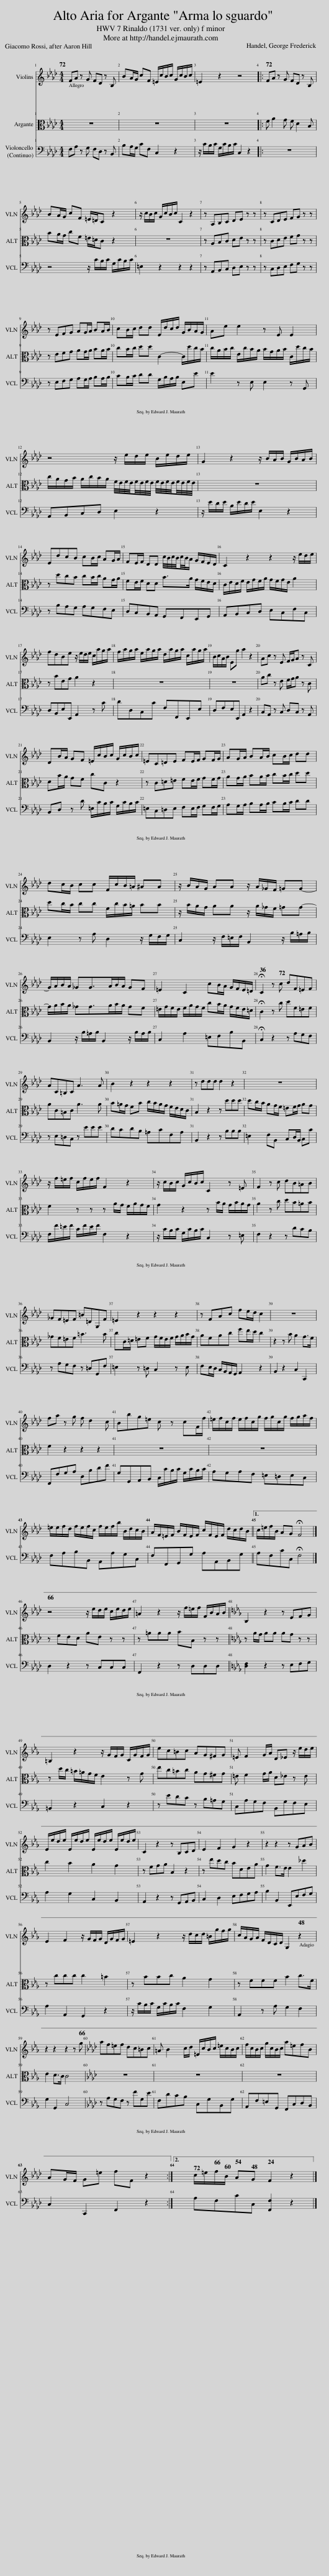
X:1
%%score 1 2 { ( 3 5 6 ) | 4 } 7 [ 8 9 ]
L:1/8
Q:1/4=72
M:4/4
I:linebreak $
K:Ab
V:1 treble
V:2 alto
V:3 treble
V:5 treble
V:6 treble
V:4 bass
V:7 bass
V:8 bass
V:9 bass-8
V:1
 FA z G FD z B, | BA/G/ cF =E/c/B/c/ G/c/B/c/ | =E2 z2 z4 |:[Q:1/4=72] FA z G FD z B, |$ BA/G/ cF =E/=D/C z2 | %5
 z/ c/B/c/ G/c/B/c/ C2 z2 | z A,B,C DE z z | z CDE FG z z |$ z EFG AG/A/ BA/B/ | cB/c/ dd E/d/c/d/ G/B/A/G/ | %10
 Ae e2 z E E2 |$ z4 z/ e/d/e/ B/e/d/e/ | G2 z2 z/ B/A/B/ G/B/A/B/ |$ EdcB cB/c/ AG/A/ | FE/F/ DD c/4B/4c/4B/4c/4B/4A/ G/F/E/D/ | %15
 C2 z2 z2 z/ e/d/e/ |$ fdBe z/ e/d/e/ c/a/g/a/ | f/a/g/a/ e/a/g/a/ d/a/g/a/ c/a/g/a/ | B/c/A/B/ Eg a2 z2 | Ac z E F/G/A z C |$ %20
 DB/A/ GF =E/c/B/c/ G/c/B/c/ | =EC=DE FE/F/ GF/G/ | AG/A/ BA/B/ cB/c/ dd |$ dc/B/ cc F/c/B/=A/ ^AA | z/ B/A/G/ AA z/ A/_G/F/ =GG- |$ %25
 G/A/B/A/ _GG>AB/A/ GF | =E2 C2 cB/A/ G/F/E/=D/ |[Q:1/4=36] !fermata!C2 z[Q:1/4=72] c dF=EF |$ AC=B,C A3 A | B2 z2 z2 z2 | %30
 z ddd d2 z2 | z8 |$ z/ f/=e/f/ c/f/e/f/ F2 z2 | z/ c/B/c/ G/c/B/c/ C2 z =E | F2 z c dB=AB |$ %35
 _GF=EF =B=DG,F | =E2 z2 z2 z2 | z FAc fe/d/ c2 | z8 |$ fa z g f d2 c | %40
 Bbg=e c z cF/f/ | =e/f/c/f/ e/f/c/g/ f/g/c/g/ f/g/a/f/ |$ =e/e/f/d/ f/e/f/c/ f/e/f/b/ B/d/c/B/ | A/F/=E/F/ B/F/E/F/ c/F/E/F/ d/c/d/B/ ||1 c/=e/f/B/ AG !fermata!F4 |]$ %45
[Q:1/4=66] z4 z/ e/d/e/ c/e/d/e/ | =A2 z2 z/ f/=e/f/ F/B/A/B/ ||[K:Eb] B,2 z2 z EFG |$ =B,2 z2 z/ G/F/G/ C/G/F/G/ | ec=Bc AG^FG | %50
 =E F2 G/A/ D_E z/ e/d/e/ |$ E/e/d/e/ E/e/d/e/ E/e/d/e/ E/e/d/e/ | C2 z2 z B,CD | E2 F2 G2 z2 | z2 z2 z GAB |$ %55
 E2 F2 z/ G/F/G/ D/G/F/G/ | =E2 z2 z/ d/c/d/ =B/g/f/g/ | c/A/G/A/ F/D/C/D/ G,2[Q:1/4=48] z2 |$ z2 z2 z2 z[Q:1/4=66] g |[K:Ab] af=ef dc=Bc | %60
 =A B2 c/d/ =E/c/B/c/ =e/c/B/c/ | f/c/B/c/ g/c/B/c/ a=efB |$ AG/F/ G=e fF z2 :|2[Q:1/4=72] c/=e/[Q:1/4=66]f/[Q:1/4=60]B/[Q:1/4=54] A[Q:1/4=48]G[Q:1/4=24] F2 z2 |] %64
V:2
 z8 | z8 | z8 |: F A2 G F D2 B, |$ BA/G/ cF =E/=D/C z2 | %5
 z8 | z A,B,C DE z z | z CDE FG z z |$ z EFG AG/A/ BA/B/ | cB/c/ dd C2- C/d/c/B/ | %10
 c/A/B/c/ E/c/B/A/ B/G/A/B/ C/d/c/B/ |$ c/A/G/B/ A/c/B/A/ F/4E/4F/4E/4F/4E/4F/4E/4 F/4E/4F/4E/4F/4E/4F/4E/4 | z8 |$ z dcB cB/c/ AG/A/ | FE/F/ DD B>A G/F/E/D/ | %15
 C/E/D/F/ E/G/F/A/ G/F/G/E/ A2 |$ z BEG A2 z2 | z8 | z8 | Ac z E F/G/A z C |$ %20
 DB/A/ GF cC z2 | z C=D=E FE/F/ GF/G/ | AG/A/ BA/B/ cB/c/ dd |$ dc/B/ cc F/c/B/=A/ BB | z/ B/A/G/ AA z/ A/_G/F/ =GG- |$ %25
 G/A/B/A/ _GG>AB/A/ GF | =E/G/F/E/ F/A/G/F/ cB/A/ G/F/E/=D/ | !fermata!C2 z c dF=EF |$ AC=B,C A3 A | B=A/G/ FB c/B/A/G/ F/E/D/C/ | %30
 B,2 z2 z ddd | dc/B/ AG/F/ =EF/G/ AG |$ F2 z z z A/G/ F/A/G/F/ | G2 z2 z B/A/ G/B/A/G/ | A2 z c dB=AB |$ %35
 _GF=EF =B3 B | cC/=D/ =EF G/F/E/F/ G/A/B/G/ | AFAc fe/d/ c2 | z2 z B A2 G>F |$ F2 z2 z2 z2 | %40
 z8 | z8 |$ z8 | z8 ||1 z8 |]$ %45
 z FED AE z z | z =AAA BB, z z ||[K:Eb] z A/G/ AA AG z z |$ z d/c/ =B/=A/G/F/ E2 z G | ec=Bc AG^FG | %50
 =E F2 G/A/ D_E z E |$ c2 B2 A2 G2 | z FGA B,2 z2 | z edc BDEA | G2 F>E E2 _d2 |$ %55
 z ccc c2 =B2 | z BBc A2 G2 | z FFF B2 c>F |$ E2 D>C C4 |[K:Ab] z8 | %60
 z8 | z8 |$ z8 :|2[K:Cb] z2 z2 z2 z2 |] %64
V:3
 F[CFA] z G FD z B, | z4 [G,=E]/c/B/c/ [CEG]/c/B/c/ | [G,C=E]2 z2 z4 |: [A,CF][CFA] z G [A,CF][F,B,D] z B, |$ [DFB]A/G/ [FAc] F [G,C=E]/c/B/c/ [CEG]/c/B/c/ | %5
 [C=EG]/c/B/c/ [CEG]/c/B/c/ [=E,G,C]2 z2 | z A,B,C D[G,B,E] z z | z [A,C]D[CE] F[B,EG] z z |$ z [B,E][DF][EG] [CEA]G/A/ [EGB] A/ B/ | [E^Gc]B/c/ [E=GBd] [EGBd] [CE]/[DBd]/[CAc]/[DBd]/ [G,EG]/B/A/G/ | %10
 [^Gc]/A/B/c/ E/c/[E=GB]/A/ [EGB]/G/A/B/ [A,C]/d/c/B/ |$ z4 z/ e/d/e/ B/e/d/e/ | G/e/d/e/ B/e/d/e/ E/B/A/B/ [B,EG]/B/A/B/ |$ [G,B,E][DBd][CAc][B,GB] [CAc][B,GB]/c/ [A,FA] [G,EG]/ A/ | [F,DF][CE]/F/ [B,D] [A,D] c/4B/4c/4B/4c/4B/4A/ G/F/E/D/ | %15
 C2 z2 z2 z/ e/d/e/ |$ [DFdf][B,DBd][B,EB][B,Ge] [E,CA]/e/d/e/ [EAc]/a/g/a/ | [Adf]/[Fda]/g/a/ [^Ge]/a/g/a/ [A,Fd]/a/g/a/ [A,Ec]/a/g/a/ | [B,DFB]/c/[A,DFA]/B/ E [G,Eg] [Ea]2 z2 | [A,EA][CEc] z [A,E] [DF]/G/[A,CA] z [A,C] |$ %20
 [B,D][DB]/A/ G F [G,C=E]/c/B/c/ [CEG]/c/B/c/ | [G,CG]C=D=E [A,CF]E/F/ [CEG] F/ G/ | [CFA]G/A/ [=EGB] A/ B/ [FAc]B/c/ [FBd] d |$ [EGBd]c/B/ [E^Gc] c [A,DF]/c/B/=A/ [DF^A] A | [=EGB]/B/A/G/ [CFA] A [=DB]/A/_G/F/ [B,^D=G] G- |$ %25
 [G,B,EG]/A/B/A/ [B,E_G] G3/2 A/ B/ A/ [B,EG] F | [G,C=E]2 C2 [EGc]B/A/ G/F/E/=D/ | !fermata!C2 z c [FBd]F=E[A,CF] |$ [CFA][G,C][G,=B,][E,G,C] A3 A | B=A/G/ F [DFB] [FAc]/B/[FA]/G/ [=A,CF]/E/D/C/ | %30
 [^A,F^c][B,Fd][B,Fd][B,Fd] d2 z2 | [B,Gd]c/B/ [CA] [B,DG]/ F/ [G,=E][B,F]/[G,DG]/ [F,A] [EG] |$ [A,CF]/f/=e/f/ [FAc]/f/e/f/ F[CFA]/G/ [A,CF]/A/G/F/ | [C=EG]/c/B/c/ [CEG]/c/B/c/ CB/A/ [CEG]/B/[CEA]/G/ | [FA]2 z c [FBd][FB][F=A][DFB] |$ %35
 [B,E_G][CF][C=E][A,CF] [=B,=D=G=B][G,B,D]G,[G,B,DF] | cC/=D/ =E F [EG]/F/[G,CE]/F/ [CEG]/A/B/G/ | [CFA]FAc [CAf]e/d/ [CFAc]2 | [F,DB]2 z2 [^G,Fc]2 [CG=e]2 |$ [FAcf][Fca] z g [DBf] [Fd]2 [Ac] | %40
 [C=EB][Gb]g=e [G,Ec] z [EGc][DF]/[FAf]/ | [c=e]/f/[=EGc]/f/ [ce]/f/[Ac]/g/ [cf]/g/c/g/ f/g/[Fca]/f/ |$ [c=e]/e/[C^Gf]/[Bd]/ [DBf]/e/[D^Af]/c/ [Cf]/e/[_Acf]/[=Geb]/ [C=EB]/d/[G,Ec]/B/ | [CA]/F/=E/F/ [CEB]/F/[CE]/F/ [Fc]/F/E/F/ [B,Fd]/c/[B,Ed]/B/ ||1 [Fc]/=e/[CAf]/B/ [FA] [B,=EG] !fermata!F4 |]$ %45
 z4 z/ e/d/e/ c/e/d/e/ | [CF=A]2 z2 z/ f/=e/f/ F/B/A/B/ ||[K:Eb] B,2 z2 z EFG |$ =B,2 z2 z/ G/F/G/ [E,G,C]/G/F/G/ | ec=Bc AG^FG | %50
 =E F2 z/ A/ D_E z/ e/d/e/ |$ E/e/d/e/ E/e/d/e/ E/e/d/e/ E/e/d/e/ | C2 z2 z B,CD | E2 F2 =G2 z2 | z2 z2 z GAB |$ %55
 [CE]2 F2 z/ G/F/G/ [DG]/G/F/G/ | [G,C=E]2 z2 z/ d/c/d/ =B/g/f/g/ | [Fc]/A/G/A/ F/D/C/D/ z2 z2 |$ z2 z2 z2 z [D=Bg] |[K:Ab] af=ef [B,Fd][Ac]=Bc | %60
 =A B2 [C=EGBc]/d/ E/c/B/c/ [G=e]/c/B/c/ | [Ff]/c/B/c/ [cg]/c/[=C=EGB]/c/ [Fca]=efB |$ [FA]G/F/ G [CG=e] [CAf][A,F] z2 :|2 [Fc]/=e/[CAf]/B/ [FA] [B,=EG] F2 z2 |] %64
V:4
 [F,A,C]A, z G, [F,A,C][D,F,B,] z [B,,D,F,] | B,A,/G,/ C [F,A,C] C,2 z2 | z/ C/B,/C/ G,/C/B,/C/ [C,=E,G,]2 z2 |: z8 |$ z4 z/ C/B,/C/ G,/C/B,/C/ | %5
 =E,2 z2 z2 z2 | z A,,B,,C, D,E, z z | z C,D,E, F,G, z z |$ z E,F,G, A,G,/A,/ B, A,/ B,/ | CB,/C/ D D A,/B,/A,/B,/ E, E | %10
 E2 z E, E,2 z G,, |$ A,,B,,C,D, [E,G,B,]2 z2 | z/ E/D/E/ B,/E/D/E/ [E,G,B,]2 z2 |$ z B,A,G, A,G,F,E, | D,C,B,,A,, [G,,G,][F,,F,][E,,E,][G,,G,] | %15
 [A,,E,A,][B,,B,][C,E,^G,C][D,D] [E,G,CE][C,E,G,C][F,A,DF][C,C] |$ D,B,,E,E,, A,,2 z C | DD,C,C F,F,,E,,E, | D,F,[E,G,B,]E,, [A,,C]2 z2 | C,A,, z C, D,C, z A,, |$ %20
 B,,D, z D =E,/C/B,/C/ G,/C/B,/C/ | =E,C,=D,E, F,E,/F,/ G, F,/ G,/ | A,G,/A,/ B, A,/ B,/ CB,/C/ D D |$ G,2 z A, D,2 z/ G,/F,/G,/ | C,2 z/ F,/=E,/A,/ B,,2 z/ B,/=A,/B,/ |$ %25
 B,,2 z/ B,/=A,/B,/ B,,2 z/ B,/A,/B,/ | C,2 A,2 =E,F,B,B,, | !fermata![C,=E,G,]2 z2 z A,G,F, |$ z E,=D,C, [CA]EEE | [DF]CDB, =A,CF,A, | %30
 B,,2 z2 [B,Fd][B,DF][B,DF][B,DF] | =E,2 F,B,, C,D,/B,,/ C, C |$ F,/F/=E/F/ C/F/E/F/ [F,A,C]2 z2 | z/ C/B,/C/ G,/C/B,/C/ [C,=E,G,]2 z E, | F,2 z2 z DCB, |$ %35
 z A,G,F, z =D,G,,F, | =E,2 z =D, C,2 z [E,G,] | F,E,/D,/ C,/B,,/A,,/G,,/ A,,2 z2 | B,,2 z2 C,2 [C,,=E,]2 |$ F,,F,G,A, D,B,DF | %40
 G,[G,,B,]A,,B,, C,/C/B,/C/ G,/C/B,/C/ | A,G,A,F, =E,=D,E,C, |$ F,A,B,B,, A,,A,G,C, | F,F,,G,,G, A,A,,B,,G, ||1 A,F,CC, !fermata![F,,C,A,]4 |]$ %45
 [D,F,A,]2 z2 z C,C,C, | F,,2 z2 z D,D,D, ||[K:Eb] [D,F,]2 z2 z E,F,G, |$ [=B,,D,G,]2 z2 C,2 z2 | z EDC z B,=A,G, | %50
 C,A,G,F, B,,G,F,E, |$ A,2 G,2 C,2 B,,2 | A,,2 z2 z G,,A,,B,, | C,2 D,2 E,F,G,A, | B,2 B,,2 [E,,B,,]E,F,G, |$ %55
 A,2 A,,2 G,,2 z2 | z/ C/B,/C/ G,/C/B,/C/ F,2 G,2 | A,,2 z A, G,2 F,2 |$ G,2 G,,2 C,4 |[K:Ab] z A,G,F, z FG,E | %60
 F,DCB, C,G,B,,G, | A,,F,=E,G,, F,,C,D,B,, |$ C,2 C,,2 F,,2 z2 :|2 A,F,CC, [F,,C,A,]2 z2 |] %64
V:5
 x8 | [DFB]A/G/ [FAc] F C2 z2 | z/ c/B/c/ [C=EG]/c/B/c/ C2 z2 |: x8 |$ x8 | %5
 x8 | x8 | x8 |$ x8 | x8 | %10
 x8 |$ x8 | x8 |$ x8 | x8 | %15
 x8 |$ x8 | x8 | x8 | x8 |$ %20
 x8 | x8 | x8 |$ x8 | x8 |$ %25
 x8 | x8 | x8 |$ x8 | x8 | %30
 x8 | x8 |$ x8 | x8 | x8 |$ %35
 x8 | x8 | x8 | x8 |$ x8 | %40
 x8 | x8 |$ x8 | x8 ||1 x8 |]$ %45
 D2 z2 z z z z | F,2 z2 z D[F,B,D][F,B,D] ||[K:Eb] D2 z2 z EF[B,EG] |$ =B,2 z2 [G,C]2 z2 | [Gc][Ge][Gd][EAc] z [E_B][D=A]G | %50
 [G,C][CA][C_EG][A,CF] [F,B,][B,G][B,DF]E |$ A2 G2 C2 B,2 | [F,A,]2 z2 z G,A,B, | [G,C]2 D2 EFGA | B2 [B,D]2 G,[CE]F[EG] |$ %55
 A2 C2 [G,=EG]2 z2 | z/ c/B/c/ [C=EG]/c/[CEGB]/c/ [CF]2 G2 | A,2 z A [DG]2 A,2 |$ G2 =B,2 C4 |[K:Ab] [Fc][FA][CG][CA] z f[=DG][G_e] | %60
 [CF][Fd][=EGc] z [G,C][CEG]B,[CEG] | A,[^CF]=EG, A,[=CG][DA][DF] |$ C2 [=E,C]2 F,2 z2 :|2 x8 |] %64
V:6
 x8 | x8 | x8 |: x8 |$ x8 | %5
 x8 | x8 | x8 |$ x8 | x8 | %10
 x8 |$ [EAc]/A/[B,EG]/B/ [CEA]/c/[G,EB]/A/ F/4E/4F/4E/4F/4E/4F/4E/4 F/4E/4F/4E/4F/4E/4F/4E/4 | x8 |$ x8 | x8 | %15
 x8 |$ x8 | x8 | x8 | x8 |$ %20
 x8 | x8 | x8 |$ x8 | x8 |$ %25
 x8 | x8 | x8 |$ x8 | x8 | %30
 x8 | x8 |$ x8 | x8 | x8 |$ %35
 x8 | =E2 z =D C2 z E | x8 | x8 |$ x8 | %40
 x8 | x8 |$ x8 | x8 ||1 x8 |]$ %45
 z [DF][A,CE][F,D] [CEA] z z z | z [CF=A][CFA][CFA] [DFB][F,B,] z z ||[K:Eb] z A/G/ [B,DFA] [B,DFA] [B,DFA][B,G] z z |$ z [G=Bd]/c/ [DGB]/=A/[=B,DG]/F/ E2 z z | ec=Bc [CEA]G^F[B,DG] | %50
 =E F2 z/ [CF]/ D_E z [G,B,E] |$ c2 B2 A2 G2 | z [A,CF][=EG][CFA] [D,F,B,]2 z2 | z [Gce][=Bd][E^Gc] _B[B,D][B,E][CFA] | [EG]2 F>E E2 _d2 |$ %55
 z [EAc][A,c][A,Fc] c2 =B2 | z BBc A2 [DG]2 | z z [B,D]F B2 c>[A,CF] |$ [CE]2 D>[F,C] [E,C]4 |[K:Ab] x8 | %60
 x8 | x8 |$ x8 :|2 x8 |] %64
V:7
 F,A, z G, F,D, z B,, | B,A,/G,/ CF, C,2 z2 | z/ C/B,/C/ G,/C/B,/C/ C,2 z2 |: z8 |$ z4 z/ C/B,/C/ G,/C/B,/C/ | %5
 =E,2 z2 z2 z2 | z A,,B,,C, D,E, z z | z C,D,E, F,G, z z |$ z E,F,G, A,G,/A,/ B,A,/B,/ | CB,/C/ DD G,/B,/A,/B,/ E,E | %10
 E2 z E, E,2 z G,, |$ A,,B,,C,D, E,2 z2 | z/ E/D/E/ B,/E/D/E/ E,2 z2 |$ z B,A,G, A,G,F,E, | D,C,B,,A,, G,,F,,E,,G,, | %15
 A,,B,,C,D, E,C,F,C, |$ D,B,,E,E,, A,,2 z C | DD,C,C F,F,,E,,E, | D,F,E,E,, A,,2 z2 | C,A,, z C, D,C, z A,, |$ %20
 B,,D, z D =E,/C/B,/C/ G,/C/B,/C/ | =E,C,=D,E, F,E,/F,/ G,F,/G,/ | A,G,/A,/ B,A,/B,/ CB,/C/ DD |$ E,2 z A, D,2 z/ G,/F,/G,/ | C,2 z/ F,/=E,/F,/ B,,2 z/ B,/=A,/B,/ |$ %25
 B,,2 z/ B,/=A,/B,/ B,,2 z/ B,/A,/B,/ | C,2 A,2 =E,F,B,B,, | !fermata!C,2 z2 z A,G,F, |$ z E,=D,C, z EEE | DCDB, =A,CF,A, | %30
 B,,2 z2 z B,B,B, | =E,2 F,B,, C,D,/B,,/ C,C |$ F,/F/=E/F/ C/F/E/F/ F,2 z2 | z/ C/B,/C/ G,/C/B,/C/ C,2 z =E, | F,2 z2 z DCB, |$ %35
 z A,G,F, z =D,G,,F, | =E,2 z =D, C,2 z E, | F,E,/D,/ C,/B,,/A,,/G,,/ A,,2 z2 | B,,2 z2 C,2 C,,2 |$ F,,F,G,A, D,B,DF | %40
 G,G,,A,,B,, C,/C/B,/C/ G,/C/B,/C/ | A,G,A,F, =E,=D,E,C, |$ F,A,B,B,, A,,A,G,C, | F,F,,G,,G, A,A,,B,,G, ||1 A,F,CC, !fermata!F,4 |]$ %45
 D,2 z2 z C,C,C, | F,,2 z2 z D,D,D, ||[K:Eb] [D,F,]2 z2 z E,F,G, |$ =B,,2 z2 C,2 z2 | z EDC z B,=A,G, | %50
 C,A,G,F, B,,G,F,E, |$ A,2 G,2 C,2 B,,2 | A,,2 z2 z G,,A,,B,, | C,2 D,2 E,F,G,A, | B,2 B,,2 E,,E,F,G, |$ %55
 A,2 A,,2 G,,2 z2 | z/ C/B,/C/ G,/C/B,/C/ F,2 G,2 | A,,2 z A, G,2 F,2 |$ G,2 G,,2 C,4 |[K:Ab] z A,G,F, z FG,E | %60
 F,DCB, C,G,B,,G, | A,,F,=E,G,, F,,C,D,B,, |$ C,2 C,,2 F,,2 z2 :|2 A,F,CC, [F,,F,]2 z2 |] %64
V:8
 F,A, z G, F,D, z B,, | B,A,/G,/ C F, C,2 z2 | z/ z/ z z2 z4 |: z8 |$ z4 z/ C/B,/C/ z2 | %5
 z2 z2 z2 z2 | z A,,B,,C, D,E, z z | z C,D,E, F,G, z z |$ z E,F,G, A,G,/A,/ B, A,/ B,/ | CB,/C/ D D G,/B,/A,/B,/ E, E | %10
 E2 z z z2 z z |$ z4 z2 z2 | z/ z/ z z4 z2 |$ z B,A,G, A,G,F,E, | D,C,B,,A,, G,,F,,E,,G,, | %15
 A,, z2 z4 C, |$ D,B,,E,E,, A,,2 z C | DD,C,C F,F,,E,,E, | D,F,E,E,, A,,2 z2 | C,A,, z C, D,C, z A,, |$ %20
 B,,D, z D =E,/C/B,/C/ G,/C/B,/C/ | =E,C,=D,E, F,E,/F,/ G, F,/ G,/ | A,G,/A,/ B, A,/ B,/ CB,/C/ D D |$ E,2 z A, D,2 z/ G,/F,/G,/ | C,2 z/ F,/=E,/F,/ B,,2 z/ B,/=A,/B,/ |$ %25
 B,,2 z/ B,/=A,/B,/ B,,2 z/ B,/A,/B,/ | C,2 A,2 =E,F,B,B,, | !fermata!C,2 z2 z A,G,F, |$ z E,=D,C, z EEE | D z z2 z4 | %30
 z2 z2 z z z2 | z8 |$ z/ F/=E/F/ C/F/E/F/ F,2 z2 | z/ C/B,/C/ G,/C/B,/C/ C,2 z =E, | F,2 z2 z DCB, |$ %35
 z A,G,F, z =D,G,,F, | =E,2 z z z4 | z E,/D,/ C,/B,,/A,,/G,,/ A,,2 z2 | z8 |$ F,,F,G,A, D,B,DF | %40
 G,G,,A,,B,, C,/C/B,/C/ G,/C/B,/C/ | A,G,A,F, =E,=D,E,C, |$ F,A,B,B,, A,,A,G,C, | F,F,,G,,G, A,A,,B,,G, ||1 A,F,CC, !fermata!F,4 |]$ %45
 z4 z C,C,C, | F,,2 z2 z D,D,D, ||[K:Eb] [D,F,]2 z2 z E,F,G, |$ =B,,2 z2 z4 | z EDC z B,=A,G, | %50
 C,A,G,F, B,,G,F,E, |$ A,2 G,2 C,2 B,,2 | A,,2 z2 z G,,A,,B,, | C,2 D,2 E, z z2 | z4 z E,F,G, |$ %55
 A,2 A,,2 z2 z2 | z4 z2 G,2 | A,,2 z A, G,2 z2 |$ z8 |[K:Ab] z A,G,F, z FG,E | %60
 F,DCB, C,G,B,,G, | A,,F,=E,G,, F,,C,D,B,, |$ C,2 C,,2 F,,2 z2 :|2 A,F,CC, [F,,F,]2 z2 |] %64
V:9
 F,A, z G, F,D, z B,, | B,A,/G,/ C F, C,2 z2 | z/ z/ z z2 z4 |: z8 |$ z4 z/ C/B,/C/ z2 | %5
 z2 z2 z2 z2 | z A,,B,,C, D,E, z z | z C,D,E, F,G, z z |$ z E,F,G, A,G,/A,/ B, A,/ B,/ | CB,/C/ D D G,/B,/A,/B,/ E, E | %10
 E2 z z z2 z z |$ z4 z2 z2 | z/ z/ z z4 z2 |$ z B,A,G, A,G,F,E, | D,C,B,,A,, G,,F,,E,,G,, | %15
 A,, z2 z4 C, |$ D,B,,E,E,, A,,2 z C | DD,C,C F,F,,E,,E, | D,F,E,E,, A,,2 z2 | C,A,, z C, D,C, z A,, |$ %20
 B,,D, z D =E,/C/B,/C/ G,/C/B,/C/ | =E,C,=D,E, F,E,/F,/ G, F,/ G,/ | A,G,/A,/ B, A,/ B,/ CB,/C/ D D |$ E,2 z A, D,2 z/ G,/F,/G,/ | C,2 z/ F,/=E,/F,/ B,,2 z/ B,/=A,/B,/ |$ %25
 B,,2 z/ B,/=A,/B,/ B,,2 z/ B,/A,/B,/ | C,2 A,2 =E,F,B,B,, | !fermata!C,2 z2 z A,G,F, |$ z E,=D,C, z EEE | D z z2 z4 | %30
 z2 z2 z z z2 | z8 |$ z/ F/=E/F/ C/F/E/F/ F,2 z2 | z/ C/B,/C/ G,/C/B,/C/ C,2 z =E, | F,2 z2 z DCB, |$ %35
 z A,G,F, z =D,G,,F, | =E,2 z z z4 | z E,/D,/ C,/B,,/A,,/G,,/ A,,2 z2 | z8 |$ F,,F,G,A, D,B,DF | %40
 G,G,,A,,B,, C,/C/B,/C/ G,/C/B,/C/ | A,G,A,F, =E,=D,E,C, |$ F,A,B,B,, A,,A,G,C, | F,F,,G,,G, A,A,,B,,G, ||1 A,F,CC, !fermata!F,4 |]$ %45
 z4 z C,C,C, | F,,2 z2 z D,D,D, ||[K:Eb] [D,F,]2 z2 z E,F,G, |$ =B,,2 z2 z4 | z EDC z B,=A,G, | %50
 C,A,G,F, B,,G,F,E, |$ A,2 G,2 C,2 B,,2 | A,,2 z2 z G,,A,,B,, | C,2 D,2 E, z z2 | z4 z E,F,G, |$ %55
 A,2 A,,2 z2 z2 | z4 z2 G,2 | A,,2 z A, G,2 z2 |$ z8 |[K:Ab] z A,G,F, z FG,E | %60
 F,DCB, C,G,B,,G, | A,,F,=E,G,, F,,C,D,B,, |$ C,2 C,,2 F,,2 z2 :|2 A,F,CC, [F,,F,]2 z2 |] %64
